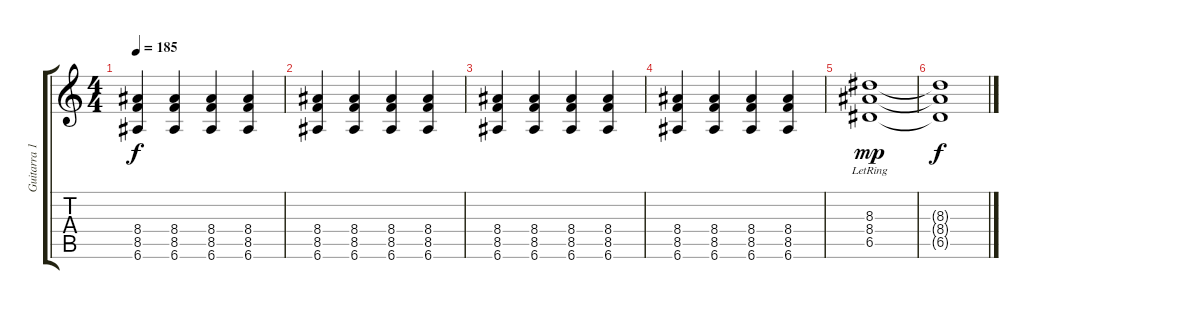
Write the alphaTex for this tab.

\track ("Guitarra 1" "Guitarra 1") {instrument distortionguitar}
\staff {score tabs}
\tuning (E4 B3 G3 D3 A2 E2) {hide}
\ts (4 4)
\tempo 185
\clef g2
\ks c
(8.4 8.5 6.6).4{dy f} (8.4 8.5 6.6).4 (8.4 8.5 6.6).4 (8.4 8.5 6.6).4 |
(8.4 8.5 6.6).4 (8.4 8.5 6.6).4 (8.4 8.5 6.6).4 (8.4 8.5 6.6).4 |
(8.4 8.5 6.6).4 (8.4 8.5 6.6).4 (8.4 8.5 6.6).4 (8.4 8.5 6.6).4 |
(8.4 8.5 6.6).4 (8.4 8.5 6.6).4 (8.4 8.5 6.6).4 (8.4 8.5 6.6).4 |
(8.3 8.4{lr} 6.5{lr}).1{dy mp} |
(8.3{t} 8.4{t} 6.5{t}).1{dy f}
